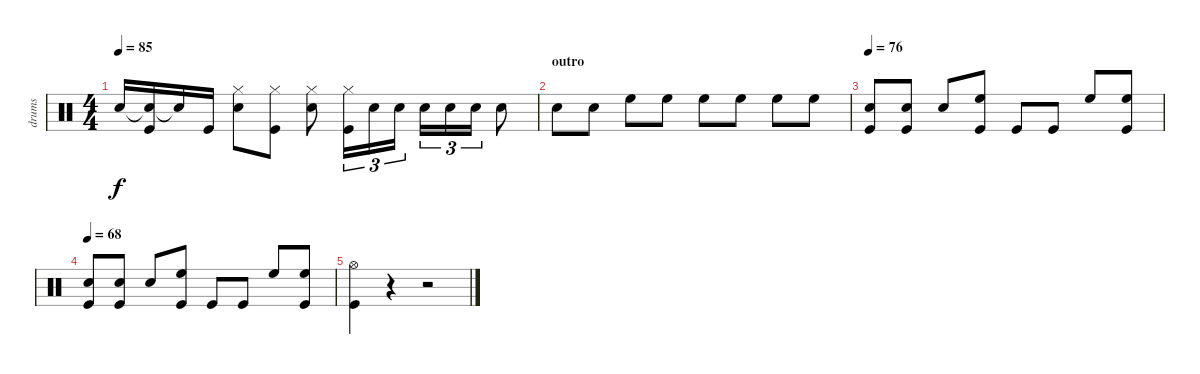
\track ("drums" "drums") {instrument percussion}
\staff {score}
\articulation defaults
\ts (4 4)
\tempo 85
\clef neutral
\ks c "Snare (hit) 2".16{dy f}
("Snare (hit)"{t} "Kick (hit)").16 "Snare (hit)"{t}.16 "Kick (hit)".16 ("Hi-Hat (closed)" "Snare (hit) 2").8 ("Hi-Hat (closed)" "Kick (hit)").8 ("Hi-Hat (closed)" "Snare (hit) 2").8 ("Hi-Hat (closed)" "Kick (hit)").16{tu (3 2)} "Snare (hit) 2".16{tu (3 2)} "Snare (hit) 2".16{tu (3 2)} "Snare (hit) 2".16{tu (3 2)} "Snare (hit) 2".16{tu (3 2)} "Snare (hit) 2".16{tu (3 2)} "Snare (hit) 2".8 |
\section ("" "outro")
"Snare (hit) 2".8 "Snare (hit) 2".8 "High Floor Tom (hit)".8 "High Floor Tom (hit)".8 "High Floor Tom (hit)".8 "High Floor Tom (hit)".8 "High Floor Tom (hit)".8 "High Floor Tom (hit)".8 |
\tempo 76
("Snare (hit) 2" "Kick (hit)").8 ("Snare (hit) 2" "Kick (hit)").8 "Snare (hit) 2".8 ("High Floor Tom (hit)" "Kick (hit)").8 "Kick (hit)".8 "Kick (hit)".8 "High Floor Tom (hit)".8 ("High Floor Tom (hit)" "Kick (hit)").8 |
\tempo 68
("Snare (hit) 2" "Kick (hit)").8 ("Snare (hit) 2" "Kick (hit)").8 "Snare (hit) 2".8 ("High Floor Tom (hit)" "Kick (hit)").8 "Kick (hit)".8 "Kick (hit)".8 "High Floor Tom (hit)".8 ("High Floor Tom (hit)" "Kick (hit)").8 |
("Hi-Hat (open)" "Kick (hit)").4 r.4 r.2
